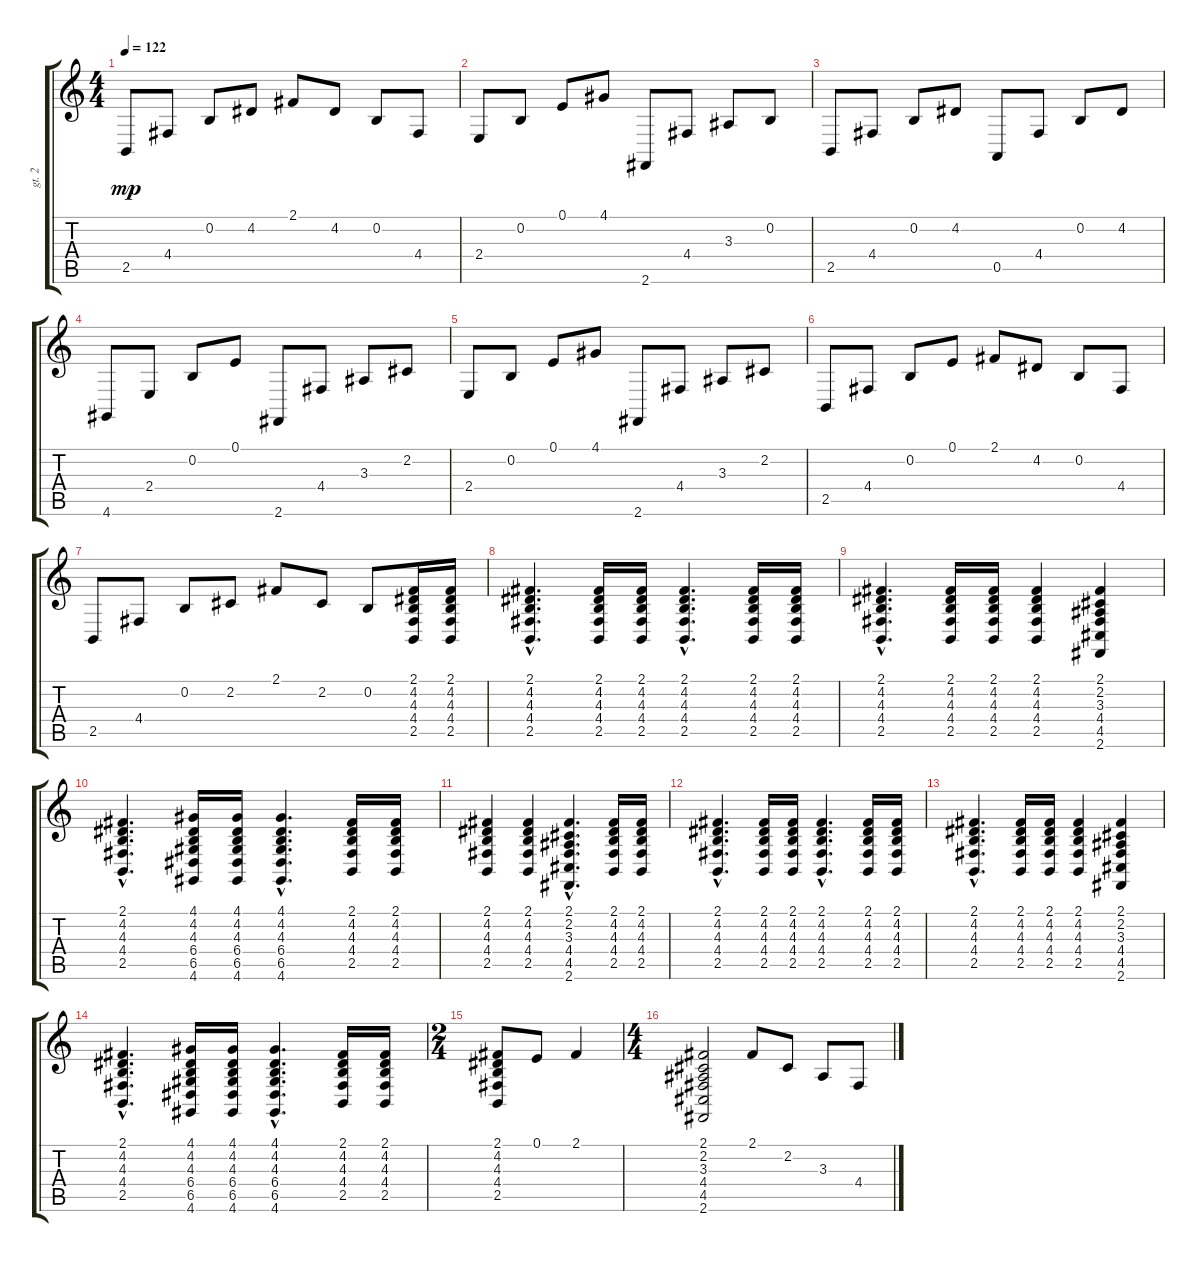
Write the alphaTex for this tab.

\track ("gt. 2" "gt. 2") {instrument harpsichord}
\staff {score tabs}
\tuning (E4 B3 G3 D3 A2 E2) {hide}
\ts (4 4)
\tempo 122
\clef g2
\ks c
2.5.8{dy mp} 4.4.8 0.2.8 4.2.8 2.1.8 4.2.8 0.2.8 4.4.8 |
2.4.8 0.2.8 0.1.8 4.1.8 2.6.8 4.4.8 3.3.8 0.2.8 |
2.5.8 4.4.8 0.2.8 4.2.8 0.5.8 4.4.8 0.2.8 4.2.8 |
4.6.8 2.4.8 0.2.8 0.1.8 2.6.8 4.4.8 3.3.8 2.2.8 |
2.4.8 0.2.8 0.1.8 4.1.8 2.6.8 4.4.8 3.3.8 2.2.8 |
2.5.8 4.4.8 0.2.8 0.1.8 2.1.8 4.2.8 0.2.8 4.4.8 |
2.5.8 4.4.8 0.2.8 2.2.8 2.1.8 2.2.8 0.2.8 (2.1 4.2 4.3 4.4 2.5).16 (2.1 4.2 4.3 4.4 2.5).16 |
(2.1{hac} 4.2{hac} 4.3{hac} 4.4{hac} 2.5{hac}).4{d} (2.1 4.2 4.3 4.4 2.5).16 (2.1 4.2 4.3 4.4 2.5).16 (2.1{hac} 4.2{hac} 4.3{hac} 4.4{hac} 2.5{hac}).4{d} (2.1 4.2 4.3 4.4 2.5).16 (2.1 4.2 4.3 4.4 2.5).16 |
(2.1{hac} 4.2{hac} 4.3{hac} 4.4{hac} 2.5{hac}).4{d} (2.1 4.2 4.3 4.4 2.5).16 (2.1 4.2 4.3 4.4 2.5).16 (2.1 4.2 4.3 4.4 2.5).4 (2.1 2.2 3.3 4.4 4.5 2.6).4 |
(2.1{hac} 4.2{hac} 4.3{hac} 4.4{hac} 2.5{hac}).4{d} (4.1 4.2 4.3 6.4 6.5 4.6).16 (4.1 4.2 4.3 6.4 6.5 4.6).16 (4.1{hac} 4.2{hac} 4.3{hac} 6.4{hac} 6.5{hac} 4.6{hac}).4{d} (2.1 4.2 4.3 4.4 2.5).16 (2.1 4.2 4.3 4.4 2.5).16 |
(2.1 4.2 4.3 4.4 2.5).4 (2.1 4.2 4.3 4.4 2.5).4 (2.1{hac} 2.2{hac} 3.3{hac} 4.4{hac} 4.5{hac} 2.6{hac}).4{d} (2.1 4.2 4.3 4.4 2.5).16 (2.1 4.2 4.3 4.4 2.5).16 |
(2.1{hac} 4.2{hac} 4.3{hac} 4.4{hac} 2.5{hac}).4{d} (2.1 4.2 4.3 4.4 2.5).16 (2.1 4.2 4.3 4.4 2.5).16 (2.1{hac} 4.2{hac} 4.3{hac} 4.4{hac} 2.5{hac}).4{d} (2.1 4.2 4.3 4.4 2.5).16 (2.1 4.2 4.3 4.4 2.5).16 |
(2.1{hac} 4.2{hac} 4.3{hac} 4.4{hac} 2.5{hac}).4{d} (2.1 4.2 4.3 4.4 2.5).16 (2.1 4.2 4.3 4.4 2.5).16 (2.1 4.2 4.3 4.4 2.5).4 (2.1 2.2 3.3 4.4 4.5 2.6).4 |
(2.1{hac} 4.2{hac} 4.3{hac} 4.4{hac} 2.5{hac}).4{d} (4.1 4.2 4.3 6.4 6.5 4.6).16 (4.1 4.2 4.3 6.4 6.5 4.6).16 (4.1{hac} 4.2{hac} 4.3{hac} 6.4{hac} 6.5{hac} 4.6{hac}).4{d} (2.1 4.2 4.3 4.4 2.5).16 (2.1 4.2 4.3 4.4 2.5).16 |
\ts (2 4)
(2.1 4.2 4.3 4.4 2.5).8 0.1.8 2.1.4 |
\ts (4 4)
(2.1 2.2 3.3 4.4 4.5 2.6).2 2.1.8 2.2.8 3.3.8 4.4.8
